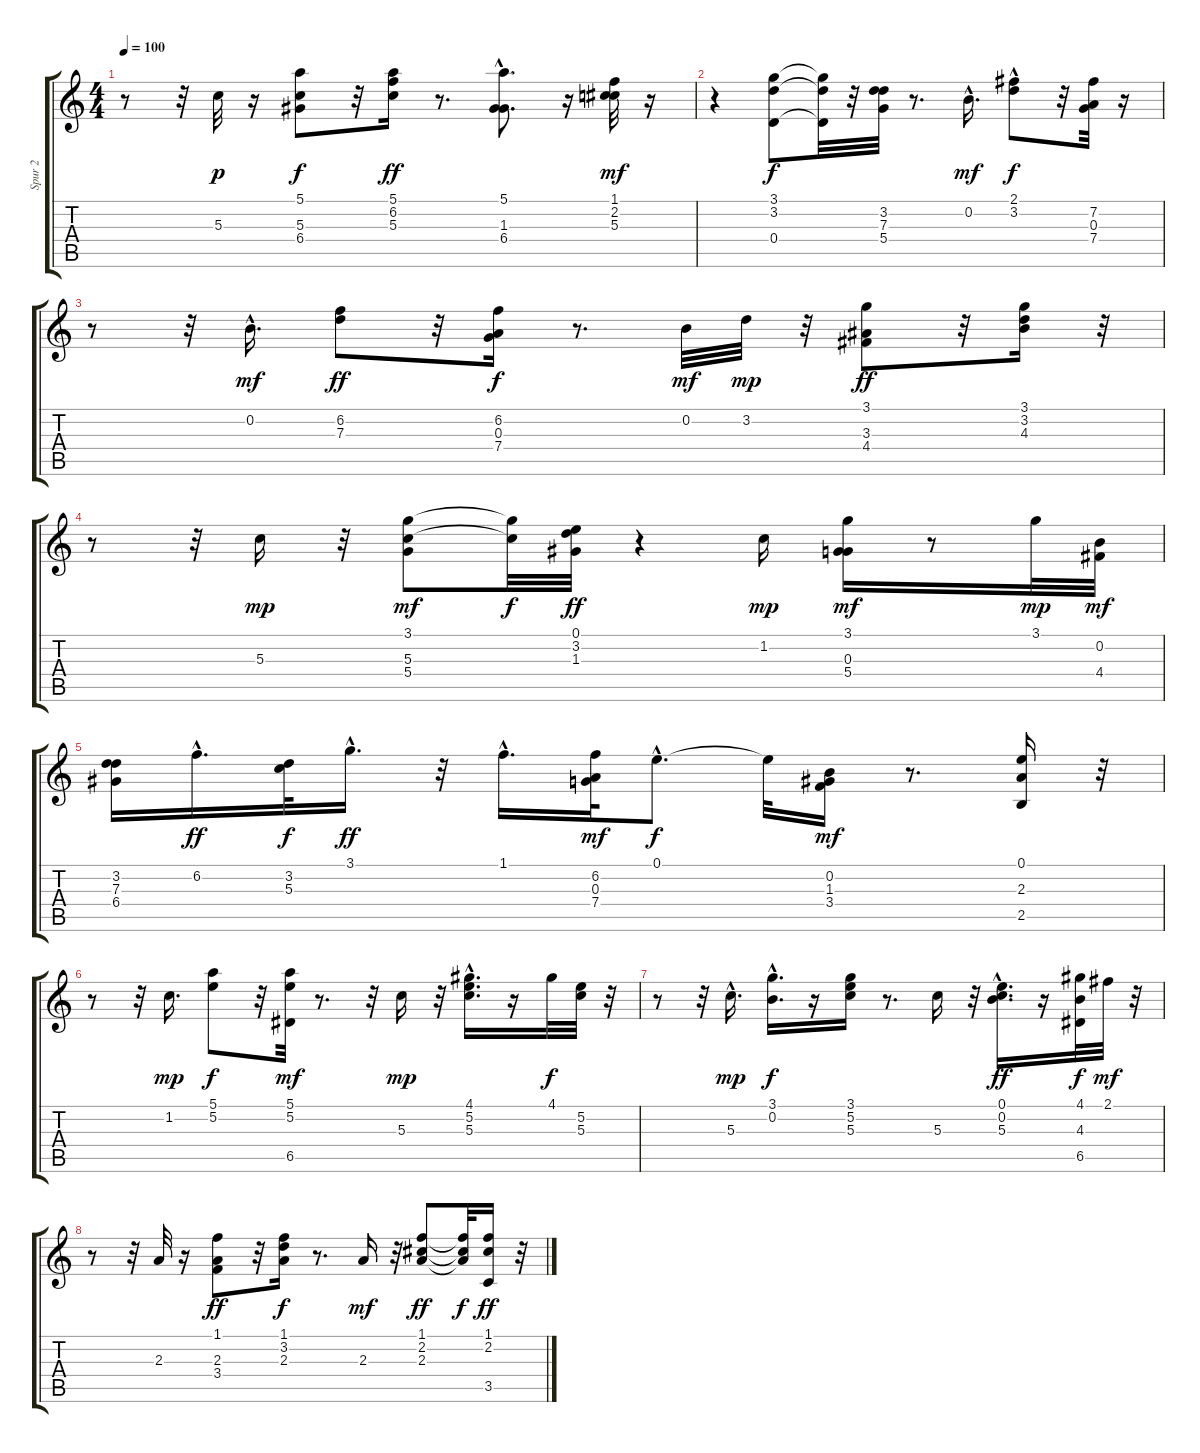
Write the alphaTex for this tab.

\track ("Spur 2" "Spur 2") {instrument acousticguitarnylon}
\staff {score tabs}
\tuning (E4 B3 G3 D3 A2 E2) {hide}
\ts (4 4)
\tempo 100
\clef g2
\ks c
r.8{dy ff} r.32 5.3.32{dy p} r.16 (5.1 5.3 6.4).8{dy f} r.32 (5.1 6.2 5.3).16{dy ff} r.8{d} (5.1{hac} 1.3 6.4{hac}).8{d} r.16 (1.1 2.2 5.3).32{dy mf} r.16 |
r.4 (3.1 3.2 0.4).8{dy f} (3.1{t} 3.2{t} 0.4{t}).32 r.32 (3.2 7.3 5.4).32 r.8{d} 0.2{hac}.16{d dy mf} (2.1 3.2{hac}).8{dy f} r.32 (7.2 0.3 7.4).32 r.16 |
r.8 r.32 0.2{hac}.16{d dy mf} (6.2 7.3).8{dy ff} r.32 (6.2 0.3 7.4).16{dy f} r.8{d} 0.2.32{dy mf} 3.2.32{dy mp} r.32 (3.1 3.3 4.4).8{dy ff} r.32 (3.1 3.2 4.3).16 r.32 |
r.8 r.32 5.3.16{dy mp} r.32 (3.1 5.3 5.4).8{dy mf} (3.1{t} 5.3{t}).32{dy f} (0.1 3.2 1.3).32{dy ff} r.4 1.2.16{dy mp} (3.1 0.3 5.4).16{dy mf} r.8 3.1.32{dy mp} (0.2 4.4).32{dy mf} |
(3.2 7.3 6.4).16 6.2{hac}.16{d dy ff} (3.2 5.3).32{dy f} 3.1{hac}.16{d dy ff} r.32 1.1{hac}.16{d} (6.2 0.3 7.4).32{dy mf} 0.1{hac}.8{d dy f} 0.1{t}.32 (0.2 1.3 3.4).16{dy mf} r.8{d} (0.1 2.3 2.5).16 r.32 |
r.8 r.32 1.2.16{d dy mp} (5.1 5.2).8{dy f} r.32 (5.1 5.2 6.5).32{dy mf} r.8{d} r.32 5.3.16{dy mp} r.32 (4.1{hac} 5.2 5.3{hac}).16{d} r.16 4.1.32{dy f} (5.2 5.3).32 r.32 |
r.8 r.32 5.3{hac}.16{d dy mp} (3.1{hac} 0.2{hac}).16{d dy f} r.16 (3.1 5.2 5.3).16 r.8{d} 5.3.16 r.32 (0.1{hac} 0.2 5.3).16{d dy ff} r.16 (4.1 4.3 6.5).32{dy f} 2.1.32{dy mf} r.32 |
r.8 r.32 2.3.32 r.16 (1.1 2.3 3.4).8{dy ff} r.32 (1.1 3.2 2.3).16{dy f} r.8{d} 2.3.16{dy mf} r.32 (1.1 2.2 2.3).8{dy ff} (1.1{t} 2.2{t} 2.3{t}).32{dy f} (1.1 2.2 3.5).16{dy ff} r.32
